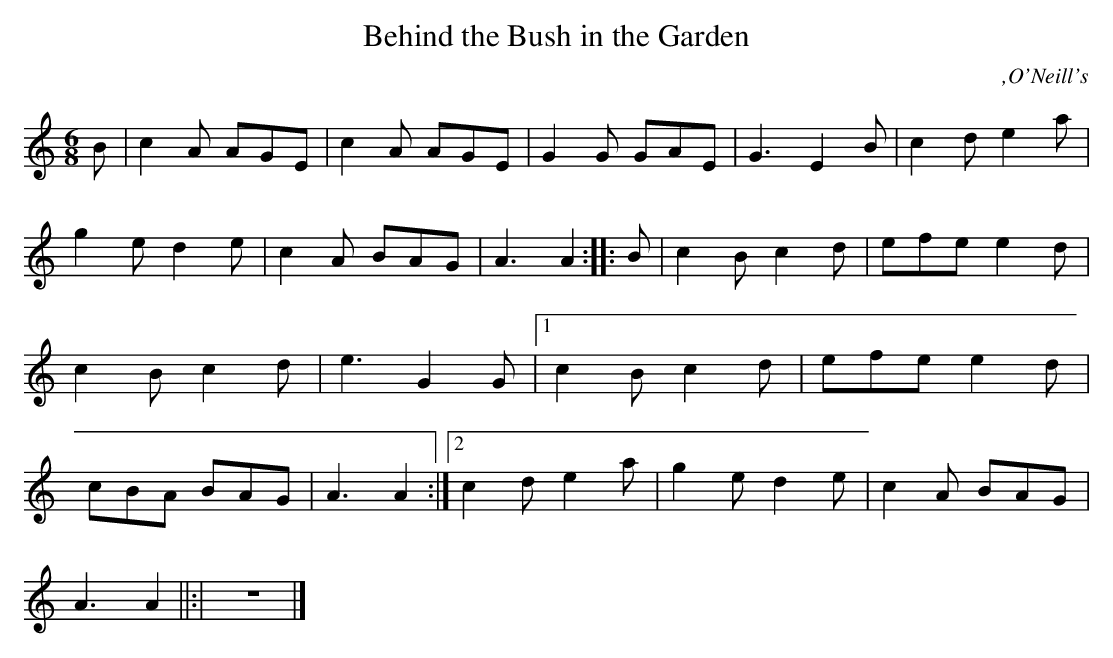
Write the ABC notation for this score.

X:1
T:Behind the Bush in the Garden
C:,O'Neill's
M:6/8
L:1/8
K:C
B |c2 A AGE |c2 A AGE |G2 G GAE |G3 E2 B |c2 d e2 a |g2 e d2 e |c2 A BAG |A3 A2 ::B |c2 B c2 d |efe e2 d |c2 B c2 d |e3 G2 G |[1c2 B c2 d |efe e2 d |cBA BAG |A3 A2 :|[2c2 d e2 a |g2 e d2 e |c2 A BAG |
A3 A2 ||:|z6 |]
